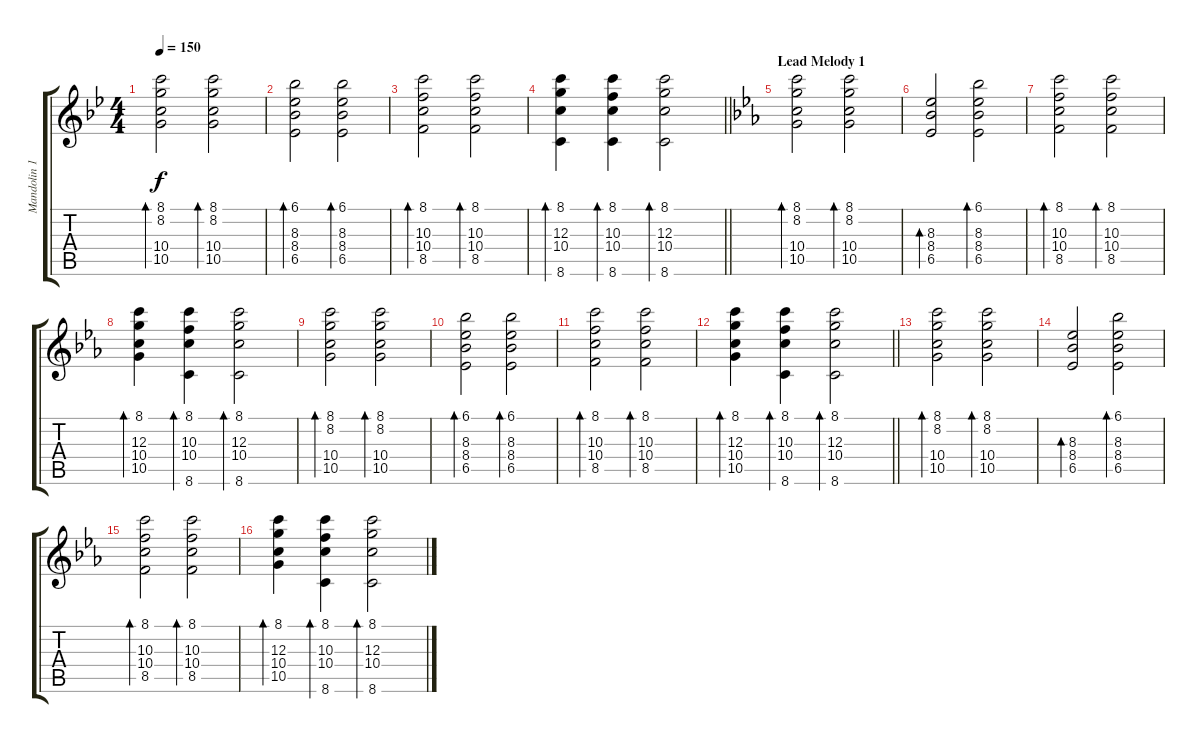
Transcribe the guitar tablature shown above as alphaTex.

\track ("Mandolin 1 (Chords)" "Mandolin 1") {instrument acousticguitarsteel}
\staff {score tabs}
\tuning (E4 B3 G3 D3 A2 E2) {hide}
\ts (4 4)
\tempo 150
\clef g2
\ks gminor
(8.1 8.2 10.4 10.5).2{bd 120 dy f} (8.1 8.2 10.4 10.5).2{bd 120} |
(6.1 8.3 8.4 6.5).2{bd 120} (6.1 8.3 8.4 6.5).2{bd 120} |
(8.1 10.3 10.4 8.5).2{bd 120} (8.1 10.3 10.4 8.5).2{bd 120} |
\barLineRight lightlight
(8.1 12.3 10.4 8.6).4{bd 120} (8.1 10.3 10.4 8.6).4{bd 120} (8.1 12.3 10.4 8.6).2{bd 120} |
\section ("" "Lead Melody 1")
\ks cminor
(8.1 8.2 10.4 10.5).2{bd 120} (8.1 8.2 10.4 10.5).2{bd 120} |
(8.3 8.4 6.5).2{bd 120} (6.1 8.3 8.4 6.5).2{bd 120} |
(8.1 10.3 10.4 8.5).2{bd 120} (8.1 10.3 10.4 8.5).2{bd 120} |
(8.1 12.3 10.4 10.5).4{bd 120} (8.1 10.3 10.4 8.6).4{bd 120} (8.1 12.3 10.4 8.6).2{bd 120} |
(8.1 8.2 10.4 10.5).2{bd 120} (8.1 8.2 10.4 10.5).2{bd 120} |
(6.1 8.3 8.4 6.5).2{bd 120} (6.1 8.3 8.4 6.5).2{bd 120} |
(8.1 10.3 10.4 8.5).2{bd 120} (8.1 10.3 10.4 8.5).2{bd 120} |
\barLineRight lightlight
(8.1 12.3 10.4 10.5).4{bd 120} (8.1 10.3 10.4 8.6).4{bd 120} (8.1 12.3 10.4 8.6).2{bd 120} |
(8.1 8.2 10.4 10.5).2{bd 120} (8.1 8.2 10.4 10.5).2{bd 120} |
(8.3 8.4 6.5).2{bd 120} (6.1 8.3 8.4 6.5).2{bd 120} |
(8.1 10.3 10.4 8.5).2{bd 120} (8.1 10.3 10.4 8.5).2{bd 120} |
(8.1 12.3 10.4 10.5).4{bd 120} (8.1 10.3 10.4 8.6).4{bd 120} (8.1 12.3 10.4 8.6).2{bd 120}
